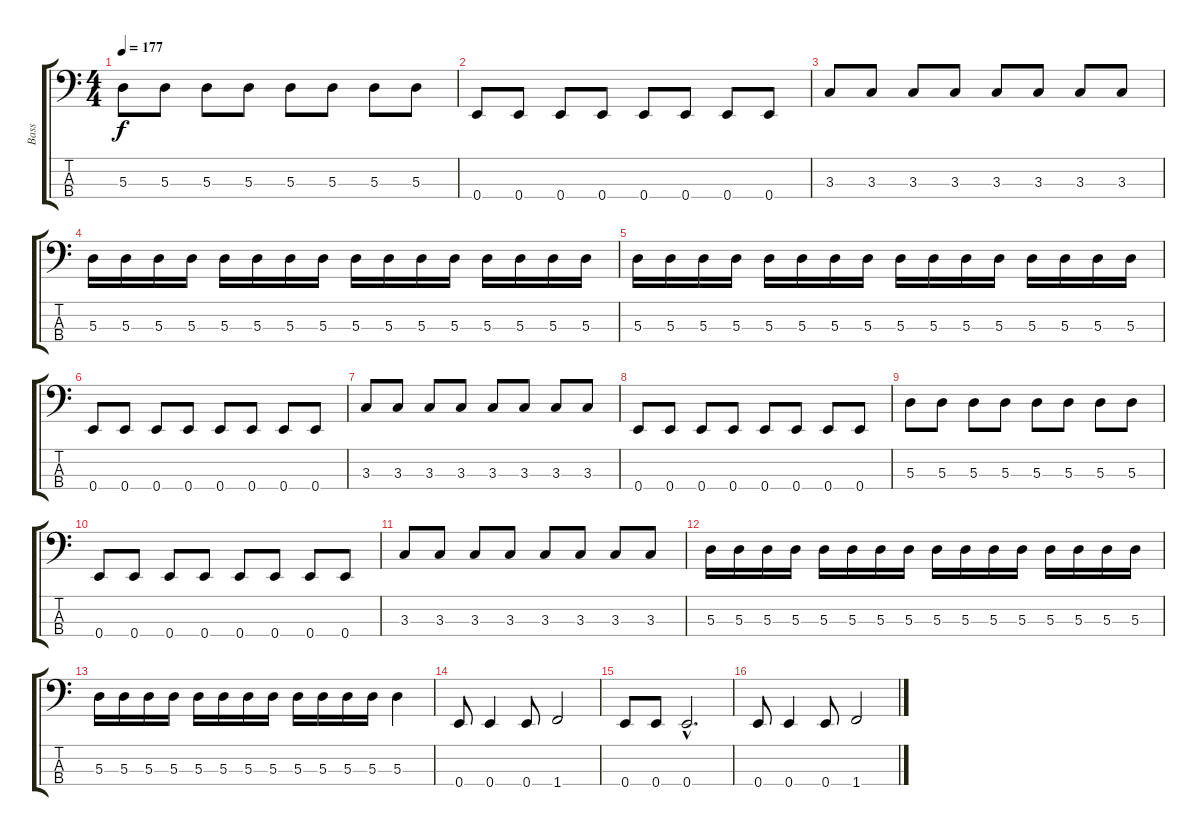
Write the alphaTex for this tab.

\track ("Bass" "Bass") {instrument electricbasspick}
\staff {score tabs}
\tuning (G2 D2 A1 E1) {hide}
\ts (4 4)
\tempo 177
\clef f4
\ks c
5.3.8{dy f} 5.3.8 5.3.8 5.3.8 5.3.8 5.3.8 5.3.8 5.3.8 |
0.4.8 0.4.8 0.4.8 0.4.8 0.4.8 0.4.8 0.4.8 0.4.8 |
3.3.8 3.3.8 3.3.8 3.3.8 3.3.8 3.3.8 3.3.8 3.3.8 |
5.3.16 5.3.16 5.3.16 5.3.16 5.3.16 5.3.16 5.3.16 5.3.16 5.3.16 5.3.16 5.3.16 5.3.16 5.3.16 5.3.16 5.3.16 5.3.16 |
5.3.16 5.3.16 5.3.16 5.3.16 5.3.16 5.3.16 5.3.16 5.3.16 5.3.16 5.3.16 5.3.16 5.3.16 5.3.16 5.3.16 5.3.16 5.3.16 |
0.4.8 0.4.8 0.4.8 0.4.8 0.4.8 0.4.8 0.4.8 0.4.8 |
3.3.8 3.3.8 3.3.8 3.3.8 3.3.8 3.3.8 3.3.8 3.3.8 |
0.4.8 0.4.8 0.4.8 0.4.8 0.4.8 0.4.8 0.4.8 0.4.8 |
5.3.8 5.3.8 5.3.8 5.3.8 5.3.8 5.3.8 5.3.8 5.3.8 |
0.4.8 0.4.8 0.4.8 0.4.8 0.4.8 0.4.8 0.4.8 0.4.8 |
3.3.8 3.3.8 3.3.8 3.3.8 3.3.8 3.3.8 3.3.8 3.3.8 |
5.3.16 5.3.16 5.3.16 5.3.16 5.3.16 5.3.16 5.3.16 5.3.16 5.3.16 5.3.16 5.3.16 5.3.16 5.3.16 5.3.16 5.3.16 5.3.16 |
5.3.16 5.3.16 5.3.16 5.3.16 5.3.16 5.3.16 5.3.16 5.3.16 5.3.16 5.3.16 5.3.16 5.3.16 5.3.4 |
0.4.8 0.4.4 0.4.8 1.4.2 |
0.4.8 0.4.8 0.4{hac}.2{d} |
0.4.8 0.4.4 0.4.8 1.4.2
